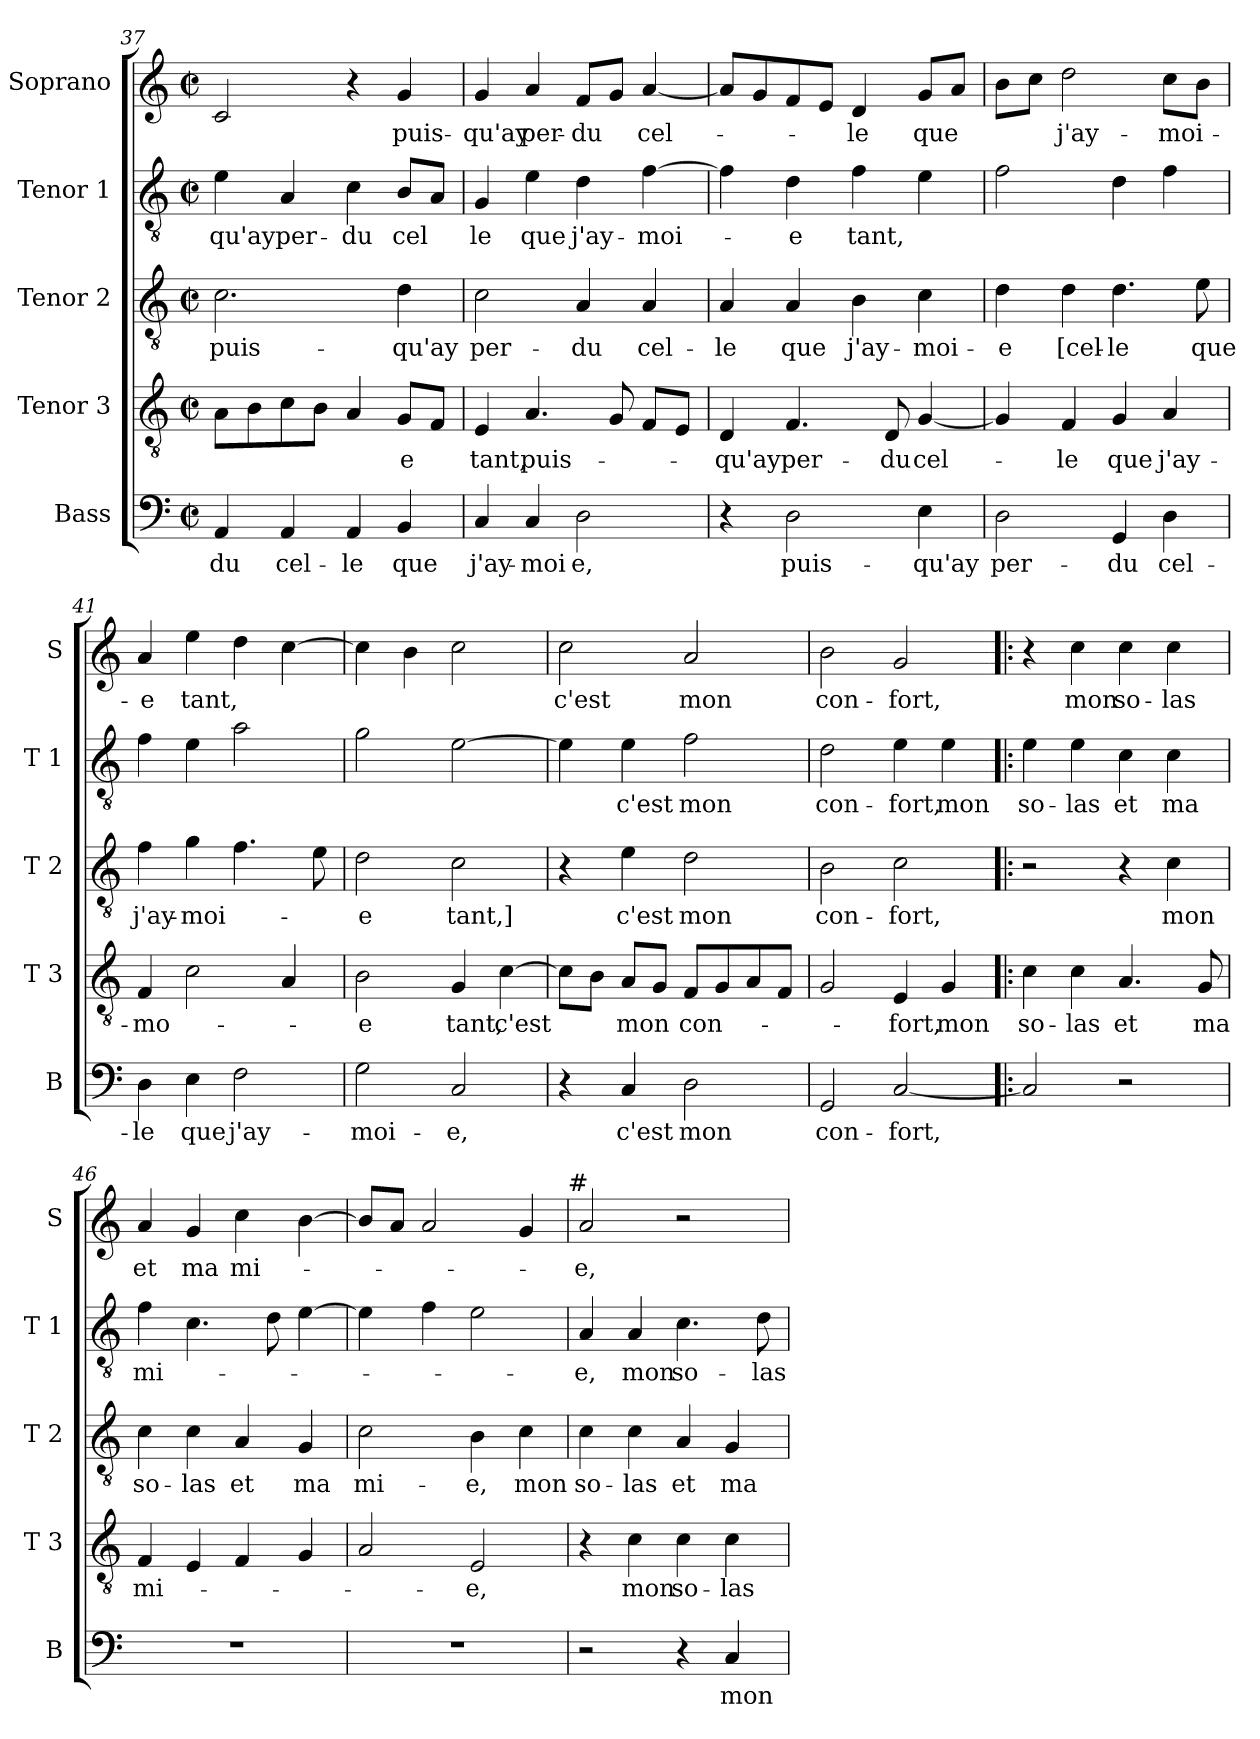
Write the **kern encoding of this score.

**kern	**text	**kern	**text	**kern	**text	**kern	**text	**kern	**text
*part5	*part5	*part4	*part4	*part3	*part3	*part2	*part2	*part1	*part1
*staff5	*staff5	*staff4	*staff4	*staff3	*staff3	*staff2	*staff2	*staff1	*staff1
*I"Bass	*	*I"Tenor 3	*	*I"Tenor 2	*	*I"Tenor 1	*	*I"Soprano	*
*I'B	*	*I'T 3	*	*I'T 2	*	*I'T 1	*	*I'S	*
*clefF4	*	*clefGv2	*	*clefGv2	*	*clefGv2	*	*clefG2	*
*k[]	*	*k[]	*	*k[]	*	*k[]	*	*k[]	*
*C:	*	*C:	*	*C:	*	*C:	*	*C:	*
*M2/2	*	*M2/2	*	*M2/2	*	*M2/2	*	*M2/2	*
*met(c|)	*	*met(c|)	*	*met(c|)	*	*met(c|)	*	*met(c|)	*
=37	=37	=37	=37	=37	=37	=37	=37	=37	=37
4AA/	-du	8A\L	.	2.c\	puis-	4e\	-qu'ay	2c/	.
.	.	8B\	.	.	.	.	.	.	.
4AA/	cel-	8c\	.	.	.	4A/	per-	.	.
.	.	8B\J	.	.	.	.	.	.	.
4AA/	-le	4A/	.	.	.	4c\	-du	4r	.
4BB/	que	8G/L	-e	4d\	-qu'ay	8B/L	cel	4g/	puis-
.	.	8F/J	.	.	.	8A/J	.	.	.
=38	=38	=38	=38	=38	=38	=38	=38	=38	=38
4C/	j'ay-	4E/	tant,	2c\	per-	4G/	le	4g/	-qu'ay
4C/	-moi	4.A/	puis-	.	.	4e\	que	4a/	per-
2D\	e,	.	.	4A/	-du	4d\	j'ay-	8f/L	-du
.	.	8G/	.	.	.	.	.	8g/J	.
.	.	8F/L	.	4A/	cel-	[4f\	-moi-	[4a/	cel-
.	.	8E/J	.	.	.	.	.	.	.
=39	=39	=39	=39	=39	=39	=39	=39	=39	=39
4r	.	4D/	-qu'ay	4A/	-le	4f\]	.	8a/L]	.
.	.	.	.	.	.	.	.	8g/	.
2D\	puis-	4.F/	per-	4A/	que	4d\	-e	8f/	.
.	.	.	.	.	.	.	.	8e/J	.
.	.	.	.	4B\	j'ay-	4f\	tant,	4d/	-le
.	.	8D/	-du	.	.	.	.	.	.
4E\	-qu'ay	[4G/	cel-	4c\	-moi-	4e\	.	8g/L	que
.	.	.	.	.	.	.	.	8a/J	.
=40	=40	=40	=40	=40	=40	=40	=40	=40	=40
2D\	per-	4G/]	.	4d\	-e	2f\	.	8b\L	.
.	.	.	.	.	.	.	.	8cc\J	.
.	.	4F/	-le	4d\	[cel-	.	.	2dd\	j'ay-
4GG/	-du	4G/	que	4.d\	-le	4d\	.	.	.
4D\	cel-	4A/	j'ay-	.	.	4f\	.	8cc\L	-moi-
.	.	.	.	8e\	que	.	.	8b\J	.
!!LO:PB:g=z
=41	=41	=41	=41	=41	=41	=41	=41	=41	=41
4D\	-le	4F/	-mo-	4f\	j'ay-	4f\	.	4a/	-e
4E\	que	2c\	.	4g\	-moi-	4e\	.	4ee\	tant,
2F\	j'ay-	.	.	4.f\	.	2a\	.	4dd\	.
.	.	4A/	.	.	.	.	.	[4cc\	.
.	.	.	.	8e\	.	.	.	.	.
=42	=42	=42	=42	=42	=42	=42	=42	=42	=42
2G\	-moi-	2B\	-e	2d\	-e	2g\	.	4cc\]	.
.	.	.	.	.	.	.	.	4b\	.
2C/	-e,	4G/	tant,	2c\	tant,]	[2e\	.	2cc\	.
.	.	[4c\	c'est	.	.	.	.	.	.
=43	=43	=43	=43	=43	=43	=43	=43	=43	=43
4r	.	8c\L]	.	4r	.	4e\]	.	2cc\	c'est
.	.	8B\J	.	.	.	.	.	.	.
4C/	c'est	8A/L	mon	4e\	c'est	4e\	c'est	.	.
.	.	8G/J	.	.	.	.	.	.	.
2D\	mon	8F/L	con-	2d\	mon	2f\	mon	2a/	mon
.	.	8G/	.	.	.	.	.	.	.
.	.	8A/	.	.	.	.	.	.	.
.	.	8F/J	.	.	.	.	.	.	.
=44	=44	=44	=44	=44	=44	=44	=44	=44	=44
2GG/	con-	2G/	.	2B\	con-	2d\	con-	2b\	con-
[2C/	-fort,	4E/	-fort,	2c\	-fort,	4e\	-fort,	2g/	-fort,
.	.	4G/	mon	.	.	4e\	mon	.	.
=45!|:	=45!|:	=45!|:	=45!|:	=45!|:	=45!|:	=45!|:	=45!|:	=45!|:	=45!|:
2C/]	.	4c\	so-	2r	.	4e\	so-	4r	.
.	.	4c\	-las	.	.	4e\	-las	4cc\	mon
2r	.	4.A/	et	4r	.	4c\	et	4cc\	so-
.	.	.	.	4c\	mon	4c\	ma	4cc\	-las
.	.	8G/	ma	.	.	.	.	.	.
!!LO:LB:g=z
=46	=46	=46	=46	=46	=46	=46	=46	=46	=46
1r	.	4F/	mi-	4c\	so-	4f\	mi-	4a/	et
.	.	4E/	.	4c\	-las	4.c\	.	4g/	ma
.	.	4F/	.	4A/	et	.	.	4cc\	mi-
.	.	.	.	.	.	8d\	.	.	.
.	.	4G/	.	4G/	ma	[4e\	.	[4b\	.
=47	=47	=47	=47	=47	=47	=47	=47	=47	=47
1r	.	2A/	.	2c\	mi-	4e\]	.	8b/L]	.
.	.	.	.	.	.	.	.	8a/J	.
.	.	.	.	.	.	4f\	.	2a/	.
.	.	2E/	-e,	4B\	-e,	2e\	.	.	.
.	.	.	.	4c\	mon	.	.	4g/	.
!	!	!	!	!	!	!	!	!LO:TX:a:t=#	!
=48	=48	=48	=48	=48	=48	=48	=48	=48	=48
2r	.	4r	.	4c\	so-	4A/	-e,	2a/	-e,
.	.	4c\	mon	4c\	-las	4A/	mon	.	.
4r	.	4c\	so-	4A/	et	4.c\	so-	2r	.
4C/	mon	4c\	-las	4G/	ma	.	.	.	.
.	.	.	.	.	.	8d\	-las	.	.
=	=	=	=	=	=	=	=	=	=
*-	*-	*-	*-	*-	*-	*-	*-	*-	*-
